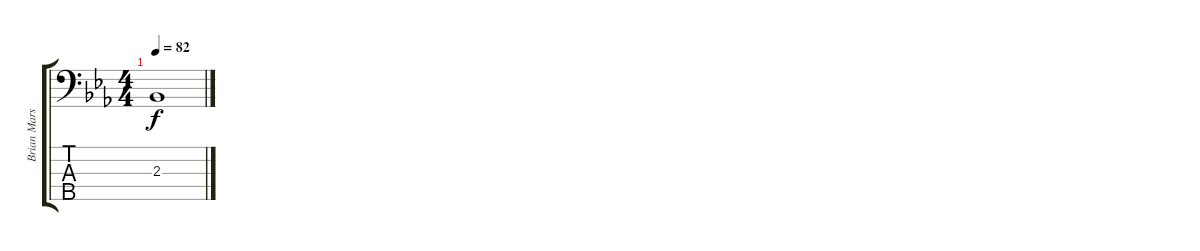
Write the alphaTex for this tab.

\track ("Brian Marshall" "Brian Mars") {instrument electricguitarclean}
\staff {score tabs}
\tuning (Gb2 Db2 Ab1 Eb1 Bb0) {hide}
\ts (4 4)
\tempo 82
\clef f4
\ks eb
2.3{t}.1{dy f}
